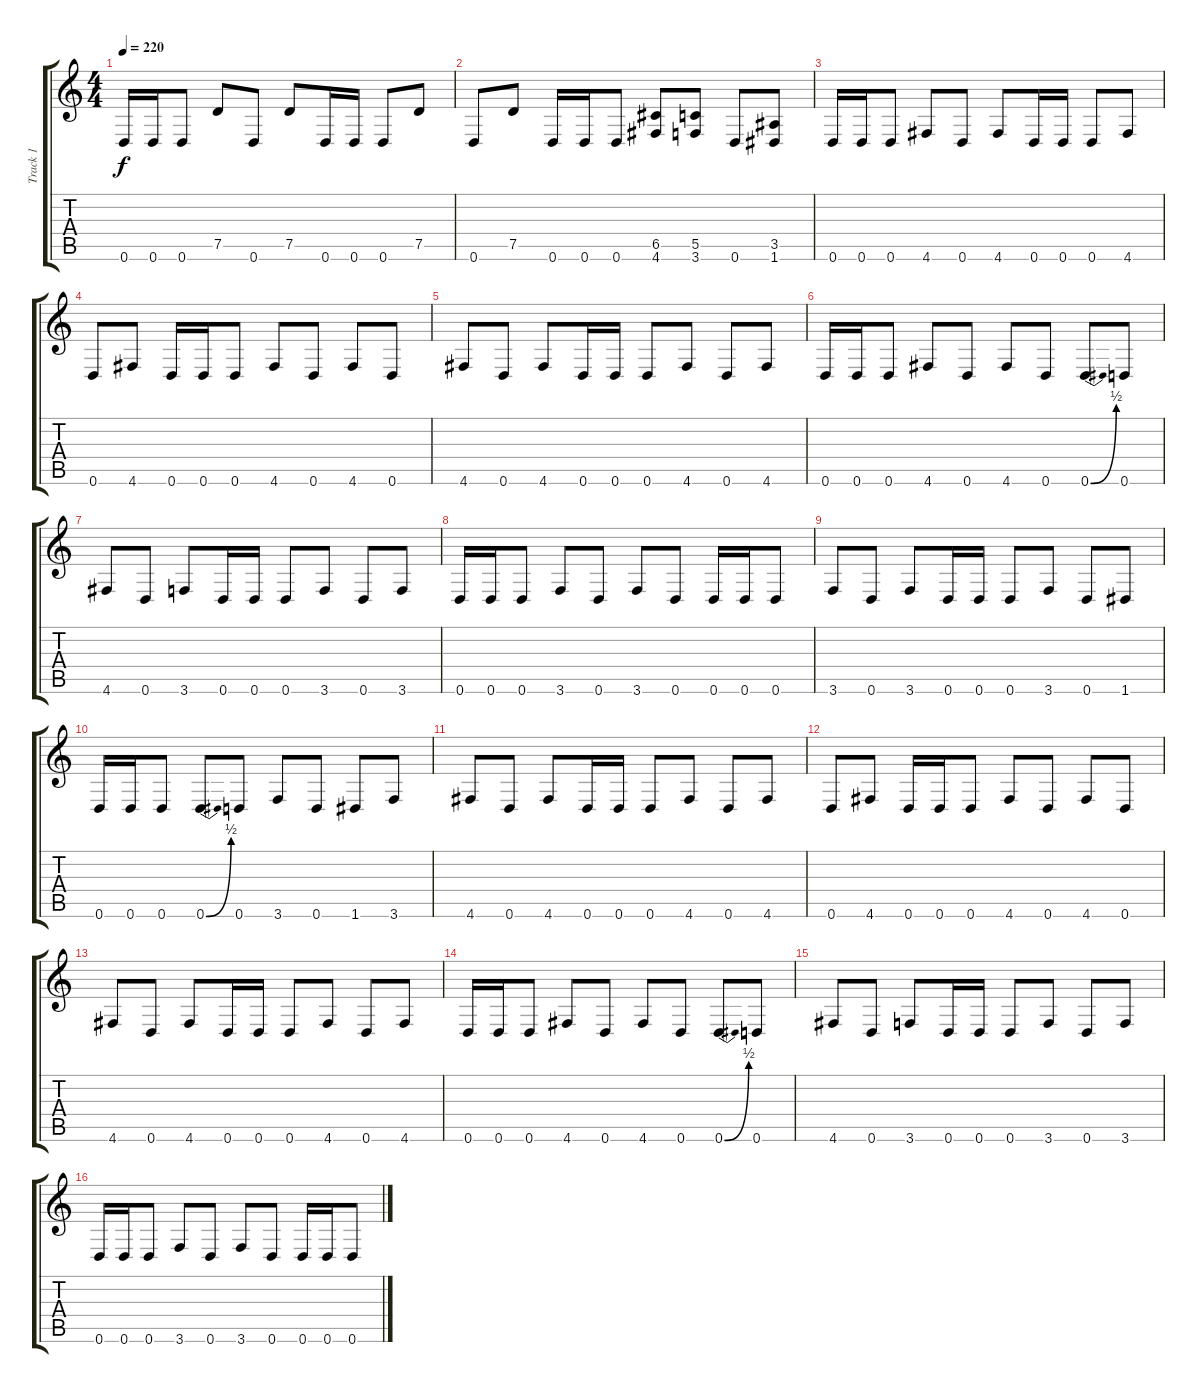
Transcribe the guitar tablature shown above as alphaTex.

\track ("Track 1" "Track 1") {instrument overdrivenguitar}
\staff {score tabs}
\tuning (D4 A3 F3 C3 G2 D2) {hide}
\ts (4 4)
\tempo 220
\clef g2
\ks c
0.6.16{dy f instrument overdrivenguitar} 0.6.16 0.6.8 7.5.8 0.6.8 7.5.8 0.6.16 0.6.16 0.6.8 7.5.8 |
0.6.8 7.5.8 0.6.16 0.6.16 0.6.8 (6.5 4.6).8 (5.5 3.6).8 0.6.8 (3.5 1.6).8 |
0.6.16 0.6.16 0.6.8 4.6.8 0.6.8 4.6.8 0.6.16 0.6.16 0.6.8 4.6.8 |
0.6.8 4.6.8 0.6.16 0.6.16 0.6.8 4.6.8 0.6.8 4.6.8 0.6.8 |
4.6.8 0.6.8 4.6.8 0.6.16 0.6.16 0.6.8 4.6.8 0.6.8 4.6.8 |
0.6.16 0.6.16 0.6.8 4.6.8 0.6.8 4.6.8 0.6.8 0.6{be (bend 0 0 60 2)}.8 0.6.8 |
4.6.8 0.6.8 3.6.8 0.6.16 0.6.16 0.6.8 3.6.8 0.6.8 3.6.8 |
0.6.16 0.6.16 0.6.8 3.6.8 0.6.8 3.6.8 0.6.8 0.6.16 0.6.16 0.6.8 |
3.6.8 0.6.8 3.6.8 0.6.16 0.6.16 0.6.8 3.6.8 0.6.8 1.6.8 |
0.6.16 0.6.16 0.6.8 0.6{be (bend 0 0 60 2)}.8 0.6.8 3.6.8 0.6.8 1.6.8 3.6.8 |
4.6.8 0.6.8 4.6.8 0.6.16 0.6.16 0.6.8 4.6.8 0.6.8 4.6.8 |
0.6.8 4.6.8 0.6.16 0.6.16 0.6.8 4.6.8 0.6.8 4.6.8 0.6.8 |
4.6.8 0.6.8 4.6.8 0.6.16 0.6.16 0.6.8 4.6.8 0.6.8 4.6.8 |
0.6.16 0.6.16 0.6.8 4.6.8 0.6.8 4.6.8 0.6.8 0.6{be (bend 0 0 60 2)}.8 0.6.8 |
4.6.8 0.6.8 3.6.8 0.6.16 0.6.16 0.6.8 3.6.8 0.6.8 3.6.8 |
0.6.16 0.6.16 0.6.8 3.6.8 0.6.8 3.6.8 0.6.8 0.6.16 0.6.16 0.6.8
